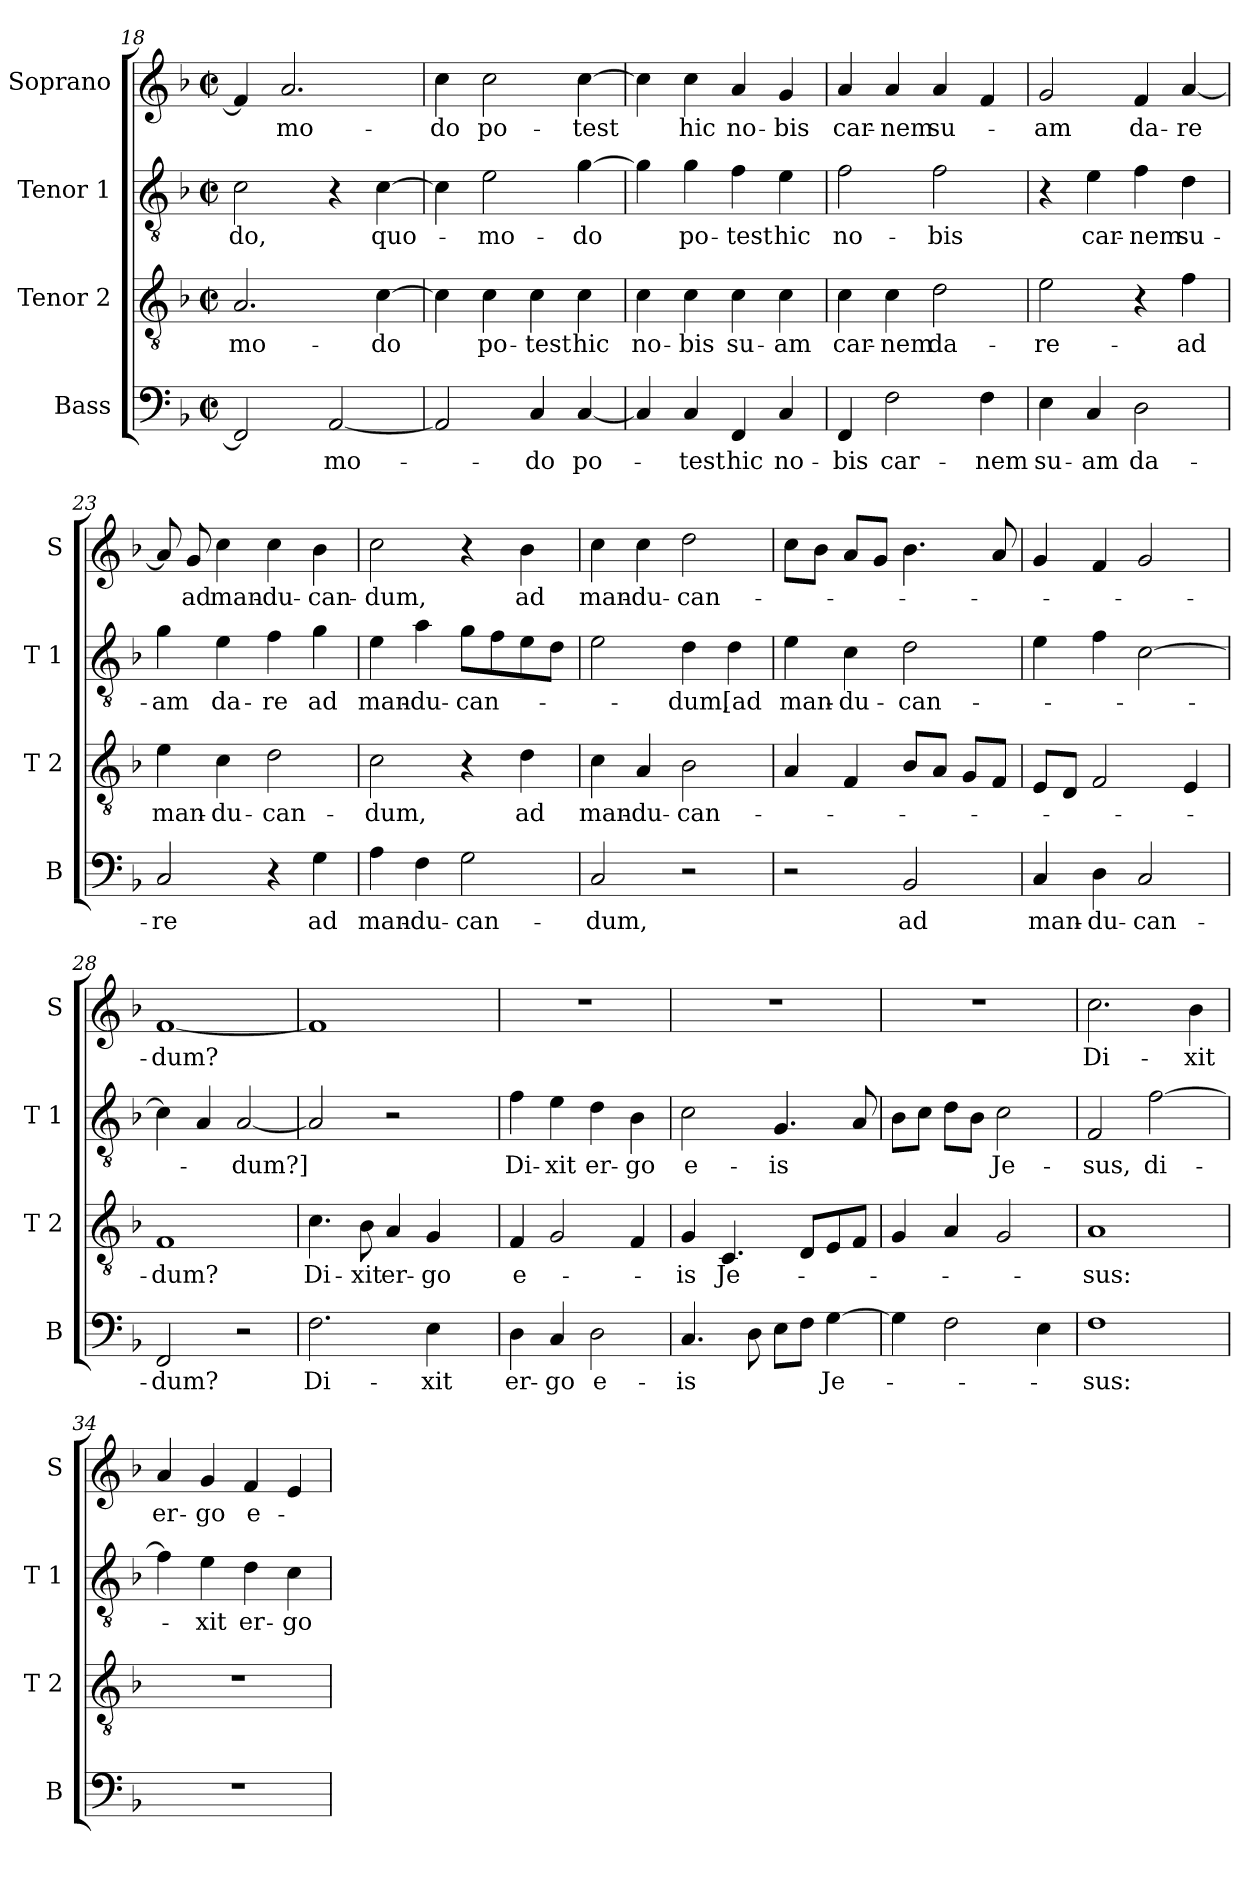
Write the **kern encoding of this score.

**kern	**text	**kern	**text	**kern	**text	**kern	**text
*part4	*part4	*part3	*part3	*part2	*part2	*part1	*part1
*staff4	*staff4	*staff3	*staff3	*staff2	*staff2	*staff1	*staff1
*I"Bass	*	*I"Tenor 2	*	*I"Tenor 1	*	*I"Soprano	*
*I'B	*	*I'T 2	*	*I'T 1	*	*I'S	*
*clefF4	*	*clefGv2	*	*clefGv2	*	*clefG2	*
*k[b-]	*	*k[b-]	*	*k[b-]	*	*k[b-]	*
*F:	*	*F:	*	*F:	*	*F:	*
*M2/2	*	*M2/2	*	*M2/2	*	*M2/2	*
*met(c|)	*	*met(c|)	*	*met(c|)	*	*met(c|)	*
=18	=18	=18	=18	=18	=18	=18	=18
2FF/]	.	2.A/	-mo-	2c\	-do,	4f/]	.
.	.	.	.	.	.	2.a/	-mo-
[2AA/	-mo-	.	.	4r	.	.	.
.	.	[4c\	-do	[4c\	quo-	.	.
=19	=19	=19	=19	=19	=19	=19	=19
2AA/]	.	4c\]	.	4c\]	.	4cc\	-do
.	.	4c\	po-	2e\	-mo-	2cc\	po-
4C/	-do	4c\	-test	.	.	.	.
[4C/	po-	4c\	hic	[4g\	-do	[4cc\	-test
=20	=20	=20	=20	=20	=20	=20	=20
4C/]	.	4c\	no-	4g\]	.	4cc\]	.
4C/	-test	4c\	-bis	4g\	po-	4cc\	hic
4FF/	hic	4c\	su-	4f\	-test	4a/	no-
4C/	no-	4c\	-am	4e\	hic	4g/	-bis
=21	=21	=21	=21	=21	=21	=21	=21
4FF/	-bis	4c\	car-	2f\	no-	4a/	car-
2F\	car-	4c\	-nem	.	.	4a/	-nem
.	.	2d\	da-	2f\	-bis	4a/	su-
4F\	-nem	.	.	.	.	4f/	.
=22	=22	=22	=22	=22	=22	=22	=22
4E\	su-	2e\	-re-	4r	.	2g/	-am
4C/	-am	.	.	4e\	car-	.	.
2D\	da-	4r	.	4f\	-nem	4f/	da-
.	.	4f\	-ad	4d\	su-	[4a/	-re
!!LO:LB:g=z
=23	=23	=23	=23	=23	=23	=23	=23
2C/	-re	4e\	man-	4g\	-am	8a/]	.
.	.	.	.	.	.	8g/	ad
.	.	4c\	-du-	4e\	da-	4cc\	man-
4r	.	2d\	-can-	4f\	-re	4cc\	-du-
4G\	ad	.	.	4g\	ad	4b-\	-can-
=24	=24	=24	=24	=24	=24	=24	=24
4A\	man-	2c\	-dum,	4e\	man-	2cc\	-dum,
4F\	-du-	.	.	4a\	-du-	.	.
2G\	-can-	4r	.	8g\L	-can-	4r	.
.	.	.	.	8f\	.	.	.
.	.	4d\	ad	8e\	.	4b-\	ad
.	.	.	.	8d\J	.	.	.
=25	=25	=25	=25	=25	=25	=25	=25
2C/	-dum,	4c\	man-	2e\	.	4cc\	man-
.	.	4A/	-du-	.	.	4cc\	-du-
2r	.	2B-\	-can-	4d\	-dum,	2dd\	-can-
.	.	.	.	4d\	[ad	.	.
=26	=26	=26	=26	=26	=26	=26	=26
2r	.	4A/	.	4e\	man-	8cc\L	.
.	.	.	.	.	.	8b-\J	.
.	.	4F/	.	4c\	-du-	8a/L	.
.	.	.	.	.	.	8g/J	.
2BB-/	ad	8B-/L	.	2d\	-can-	4.b-\	.
.	.	8A/J	.	.	.	.	.
.	.	8G/L	.	.	.	.	.
.	.	8F/J	.	.	.	8a/	.
=27	=27	=27	=27	=27	=27	=27	=27
4C/	man-	8E/L	.	4e\	.	4g/	.
.	.	8D/J	.	.	.	.	.
4D\	-du-	2F/	.	4f\	.	4f/	.
2C/	-can-	.	.	[2c\	.	2g/	.
.	.	4E/	.	.	.	.	.
=28	=28	=28	=28	=28	=28	=28	=28
2FF/	-dum?	1F	-dum?	4c\]	.	[1f	-dum?
.	.	.	.	4A/	.	.	.
2r	.	.	.	[2A/	-dum?]	.	.
!!LO:LB:g=z
=29	=29	=29	=29	=29	=29	=29	=29
2.F\	Di-	4.c\	Di-	2A/]	.	1f]	.
.	.	8B-\	-xit	.	.	.	.
.	.	4A/	er-	2r	.	.	.
4E\	-xit	4G/	-go	.	.	.	.
=30	=30	=30	=30	=30	=30	=30	=30
4D\	er-	4F/	e-	4f\	Di-	1r	.
4C/	-go	2G/	.	4e\	-xit	.	.
2D\	e-	.	.	4d\	er-	.	.
.	.	4F/	.	4B-\	-go	.	.
=31	=31	=31	=31	=31	=31	=31	=31
4.C/	-is	4G/	-is	2c\	e-	1r	.
.	.	4.C/	Je-	.	.	.	.
8D\	.	.	.	.	.	.	.
8E\L	.	.	.	4.G/	-is	.	.
8F\J	.	8D/L	.	.	.	.	.
[4G\	Je-	8E/	.	.	.	.	.
.	.	8F/J	.	8A/	.	.	.
=32	=32	=32	=32	=32	=32	=32	=32
4G\]	.	4G/	.	8B-\L	.	1r	.
.	.	.	.	8c\J	.	.	.
2F\	.	4A/	.	8d\L	.	.	.
.	.	.	.	8B-\J	.	.	.
.	.	2G/	.	2c\	Je-	.	.
4E\	.	.	.	.	.	.	.
=33	=33	=33	=33	=33	=33	=33	=33
1F	-sus:	1A	-sus:	2F/	-sus,	2.cc\	Di-
.	.	.	.	[2f\	di-	.	.
.	.	.	.	.	.	4b-\	-xit
=34	=34	=34	=34	=34	=34	=34	=34
1r	.	1r	.	4f\]	.	4a/	er-
.	.	.	.	4e\	-xit	4g/	-go
.	.	.	.	4d\	er-	4f/	e-
.	.	.	.	4c\	-go	4e/	.
=	=	=	=	=	=	=	=
*-	*-	*-	*-	*-	*-	*-	*-
